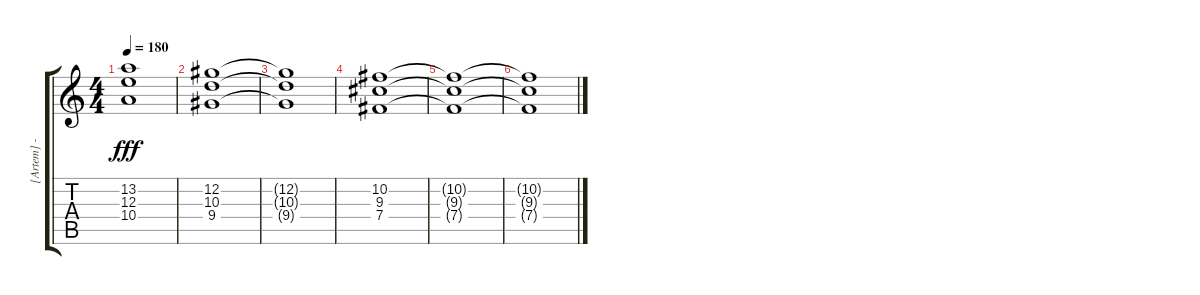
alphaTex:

\track ("[Artem] - Solo Gutiar  Add." "[Artem] - ") {instrument overdrivenguitar}
\staff {score tabs}
\tuning (Db4 Ab3 E3 B2 Gb2 B1) {hide}
\ts (4 4)
\tempo 180
\clef g2
\ks c
(13.2 12.3 10.4).1{dy fff} |
(12.2 10.3 9.4).1 |
(12.2{t} 10.3{t} 9.4{t}).1 |
(10.2 9.3 7.4).1 |
(10.2{t} 9.3{t} 7.4{t}).1 |
(10.2{t} 9.3{t} 7.4{t}).1
